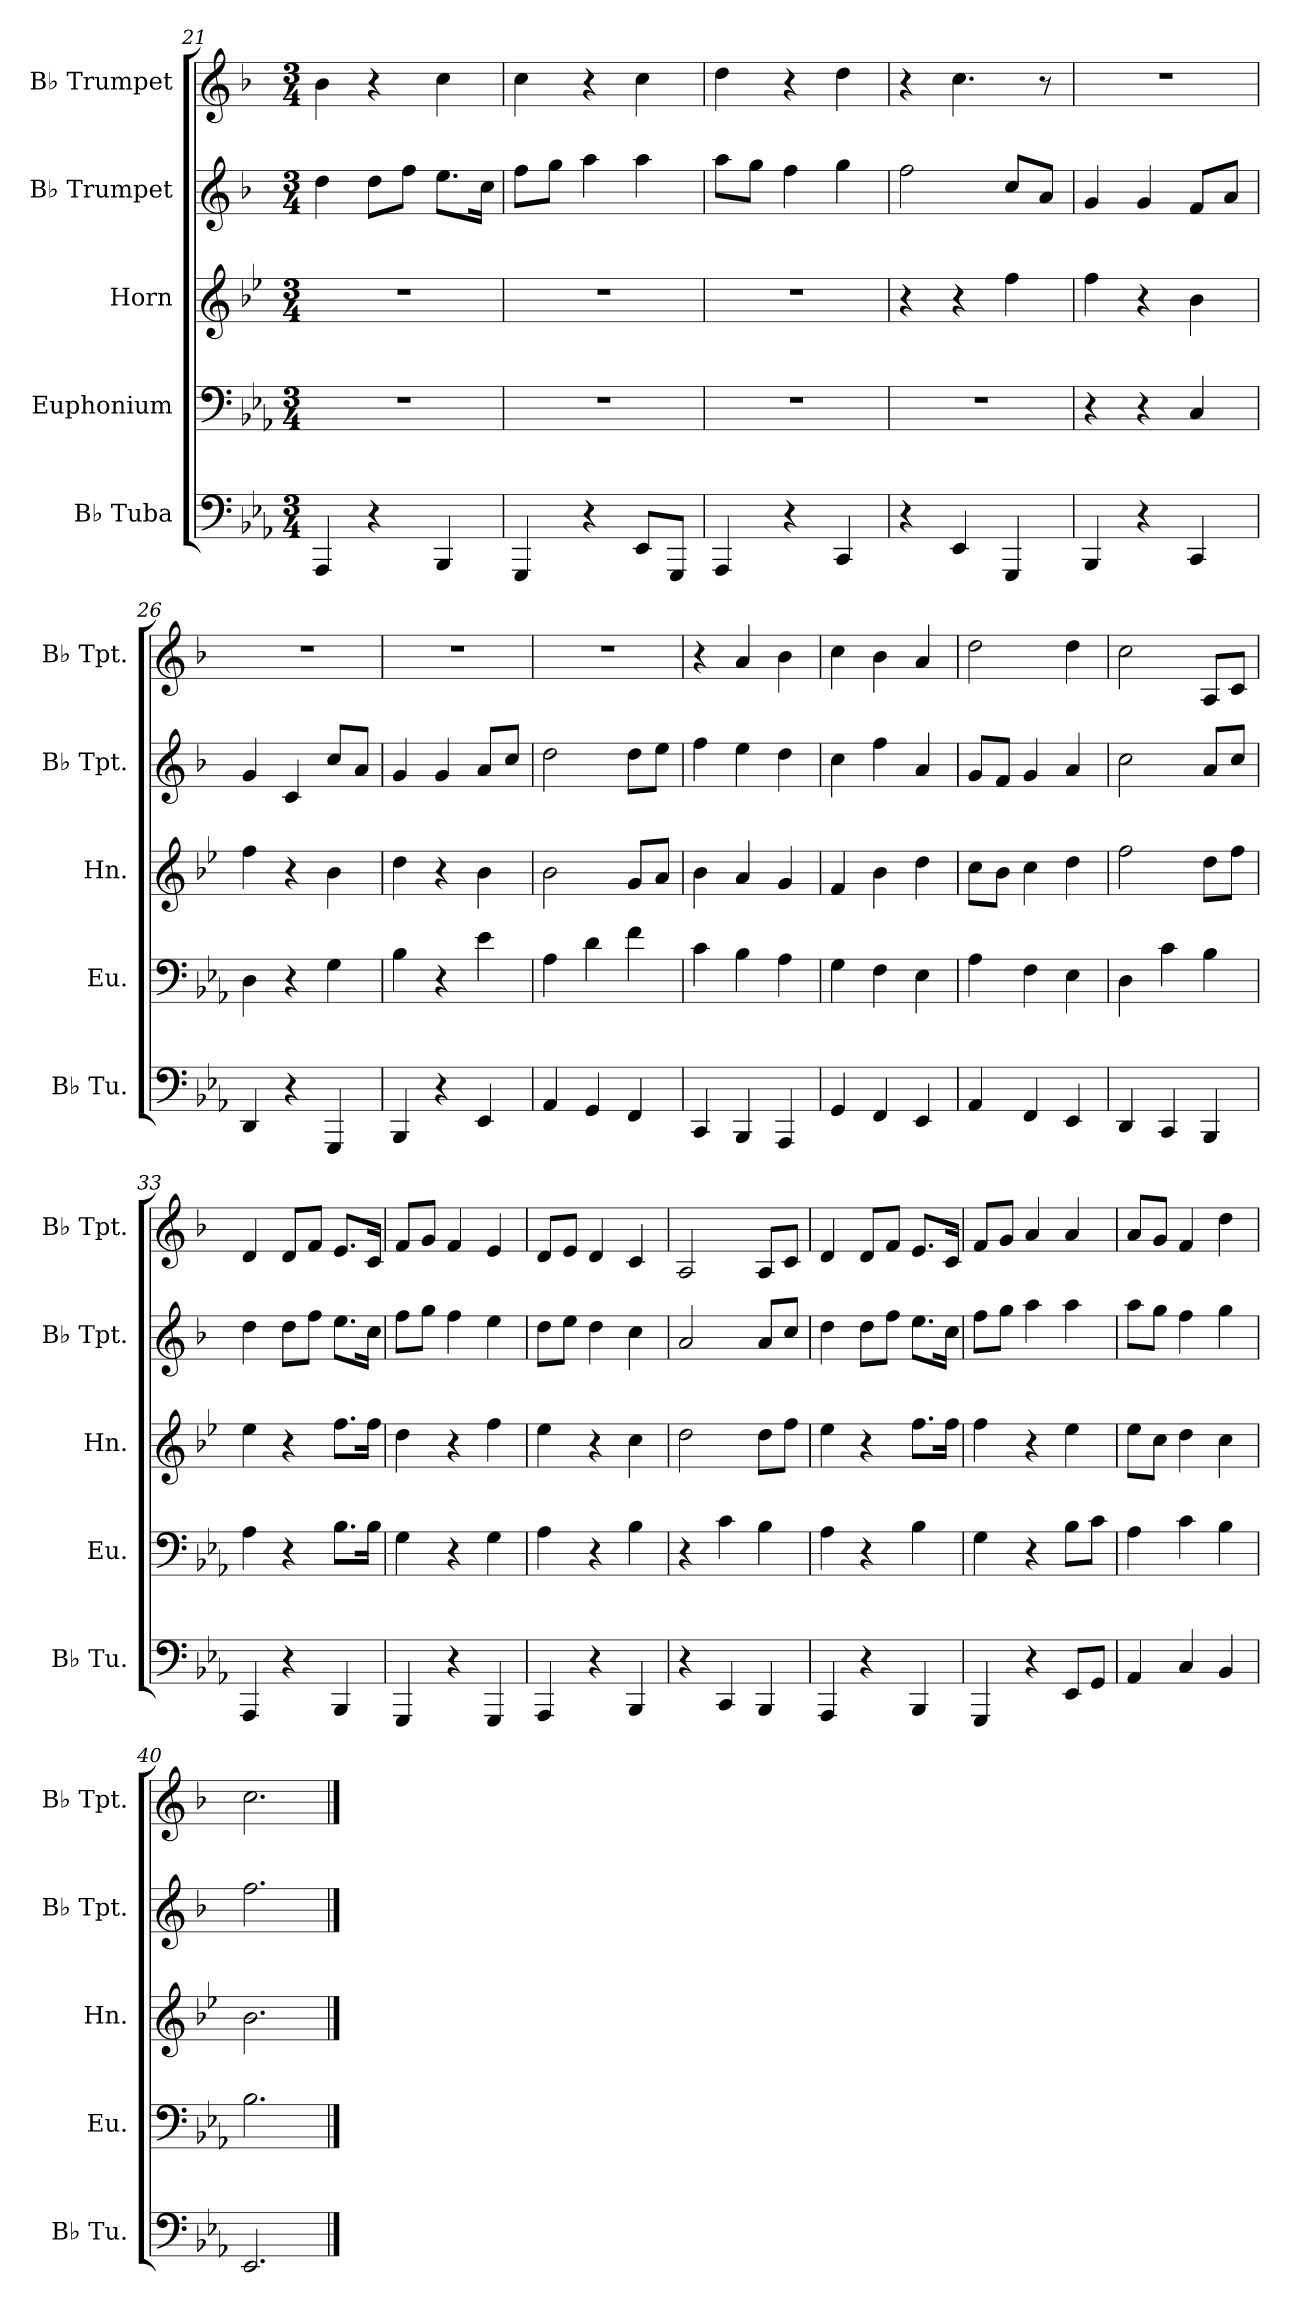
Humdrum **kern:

**kern	**kern	**kern	**kern	**kern
*part5	*part4	*part3	*part2	*part1
*staff5	*staff4	*staff3	*staff2	*staff1
*I"B♭ Tuba	*I"Euphonium	*I"Horn	*I"B♭ Trumpet	*I"B♭ Trumpet
*I'B♭ Tu.	*I'Eu.	*I'Hn.	*I'B♭ Tpt.	*I'B♭ Tpt.
*clefF4	*clefF4	*clefG2	*clefG2	*clefG2
*	*	*ITrd4c7	*ITrd1c2	*ITrd1c2
*k[b-e-a-]	*k[b-e-a-]	*k[b-e-a-]	*k[b-e-a-]	*k[b-e-a-]
*E-:	*E-:	*E-:	*E-:	*E-:
*M3/4	*M3/4	*M3/4	*M3/4	*M3/4
=21	=21	=21	=21	=21
4AAA-/	2.r	2.r	4cc\	4a-\
4r	.	.	8cc\L	4r
.	.	.	8ee-\J	.
4BBB-/	.	.	8.dd\L	4b-\
.	.	.	16b-\Jk	.
=22	=22	=22	=22	=22
4GGG/	2.r	2.r	8ee-\L	4b-\
.	.	.	8ff\J	.
4r	.	.	4gg\	4r
8EE-/L	.	.	4gg\	4b-\
8GGG/J	.	.	.	.
=23	=23	=23	=23	=23
4AAA-/	2.r	2.r	8gg\L	4cc\
.	.	.	8ff\J	.
4r	.	.	4ee-\	4r
4CC/	.	.	4ff\	4cc\
!!LO:LB:g=z
=24	=24	=24	=24	=24
4r	2.r	4r	2ee-\	4r
4EE-/	.	4r	.	4.b-\
4GGG/	.	4b-\	8b-/L	.
.	.	.	8g/J	8r
=25	=25	=25	=25	=25
4BBB-/	4r	4b-\	4f/	2.r
4r	4r	4r	4f/	.
4CC/	4C/	4e-\	8e-/L	.
.	.	.	8g/J	.
=26	=26	=26	=26	=26
4DD/	4D\	4b-\	4f/	2.r
4r	4r	4r	4B-/	.
4GGG/	4G\	4e-\	8b-/L	.
.	.	.	8g/J	.
=27	=27	=27	=27	=27
4BBB-/	4B-\	4g\	4f/	2.r
4r	4r	4r	4f/	.
4EE-/	4e-\	4e-\	8g/L	.
.	.	.	8b-/J	.
=28	=28	=28	=28	=28
4AA-/	4A-\	2e-\	2cc\	2.r
4GG/	4d\	.	.	.
4FF/	4f\	8c/L	8cc\L	.
.	.	8d/J	8dd\J	.
=29	=29	=29	=29	=29
4CC/	4c\	4e-\	4ee-\	4r
4BBB-/	4B-\	4d/	4dd\	4g/
4AAA-/	4A-\	4c/	4cc\	4a-\
=30	=30	=30	=30	=30
4GG/	4G\	4B-/	4b-\	4b-\
4FF/	4F\	4e-\	4ee-\	4a-\
4EE-/	4E-\	4g\	4g/	4g/
=31	=31	=31	=31	=31
4AA-/	4A-\	8f\L	8f/L	2cc\
.	.	8e-\J	8e-/J	.
4FF/	4F\	4f\	4f/	.
4EE-/	4E-\	4g\	4g/	4cc\
=32	=32	=32	=32	=32
4DD/	4D\	2b-\	2b-\	2b-\
4CC/	4c\	.	.	.
4BBB-/	4B-\	8g\L	8g/L	8G/L
.	.	8b-\J	8b-/J	8B-/J
!!LO:PB:g=z
=33	=33	=33	=33	=33
4AAA-/	4A-\	4a-\	4cc\	4c/
4r	4r	4r	8cc\L	8c/L
.	.	.	8ee-\J	8e-/J
4BBB-/	8.B-\L	8.b-\L	8.dd\L	8.d/L
.	16B-\Jk	16b-\Jk	16b-\Jk	16B-/Jk
=34	=34	=34	=34	=34
4GGG/	4G\	4g\	8ee-\L	8e-/L
.	.	.	8ff\J	8f/J
4r	4r	4r	4ee-\	4e-/
4GGG/	4G\	4b-\	4dd\	4d/
=35	=35	=35	=35	=35
4AAA-/	4A-\	4a-\	8cc\L	8c/L
.	.	.	8dd\J	8d/J
4r	4r	4r	4cc\	4c/
4BBB-/	4B-\	4f\	4b-\	4B-/
=36	=36	=36	=36	=36
4r	4r	2g\	2g/	2G/
4CC/	4c\	.	.	.
4BBB-/	4B-\	8g\L	8g/L	8G/L
.	.	8b-\J	8b-/J	8B-/J
=37	=37	=37	=37	=37
4AAA-/	4A-\	4a-\	4cc\	4c/
4r	4r	4r	8cc\L	8c/L
.	.	.	8ee-\J	8e-/J
4BBB-/	4B-\	8.b-\L	8.dd\L	8.d/L
.	.	16b-\Jk	16b-\Jk	16B-/Jk
=38	=38	=38	=38	=38
4GGG/	4G\	4b-\	8ee-\L	8e-/L
.	.	.	8ff\J	8f/J
4r	4r	4r	4gg\	4g/
8EE-/L	8B-\L	4a-\	4gg\	4g/
8GG/J	8c\J	.	.	.
=39	=39	=39	=39	=39
4AA-/	4A-\	8a-\L	8gg\L	8g/L
.	.	8f\J	8ff\J	8f/J
4C/	4c\	4g\	4ee-\	4e-/
4BB-/	4B-\	4f\	4ff\	4cc\
=40	=40	=40	=40	=40
2.EE-/	2.B-\	2.e-\	2.ee-\	2.b-\
==	==	==	==	==
*-	*-	*-	*-	*-
